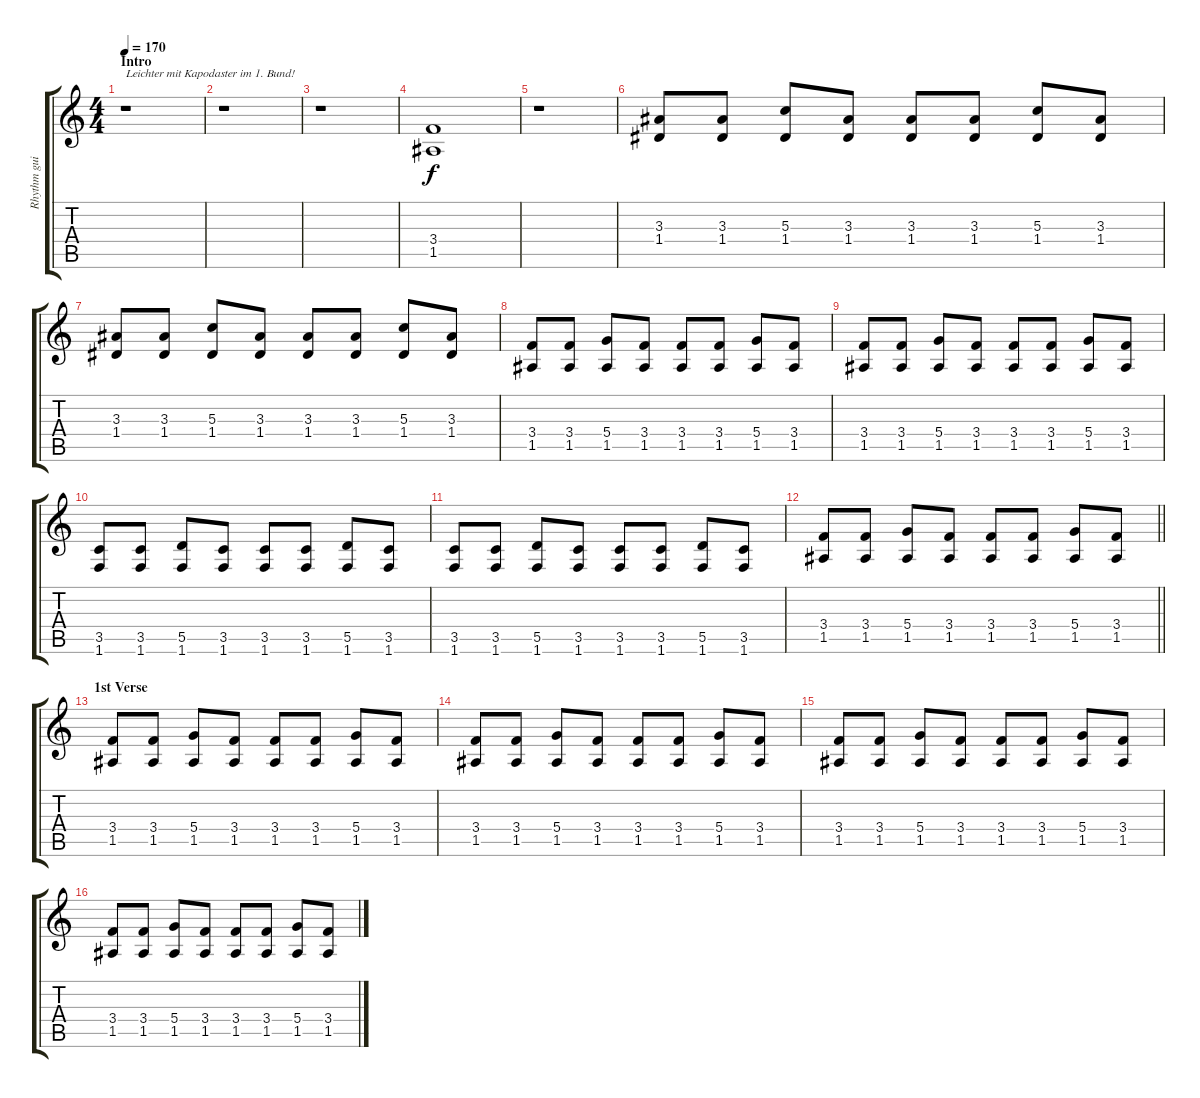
\track ("Rhythm guitar" "Rhythm gui") {instrument overdrivenguitar}
\staff {score tabs}
\tuning (E4 B3 G3 D3 A2 E2) {hide}
\ts (4 4)
\section ("" "Intro")
\tempo 170
\clef g2
\ks c
r.1{txt "Leichter mit Kapodaster im 1. Bund!" dy f instrument overdrivenguitar} |
r.1 |
r.1 |
(3.4 1.5).1 |
r.1 |
(3.3 1.4).8 (3.3 1.4).8 (5.3 1.4).8 (3.3 1.4).8 (3.3 1.4).8 (3.3 1.4).8 (5.3 1.4).8 (3.3 1.4).8 |
(3.3 1.4).8 (3.3 1.4).8 (5.3 1.4).8 (3.3 1.4).8 (3.3 1.4).8 (3.3 1.4).8 (5.3 1.4).8 (3.3 1.4).8 |
(3.4 1.5).8 (3.4 1.5).8 (5.4 1.5).8 (3.4 1.5).8 (3.4 1.5).8 (3.4 1.5).8 (5.4 1.5).8 (3.4 1.5).8 |
(3.4 1.5).8 (3.4 1.5).8 (5.4 1.5).8 (3.4 1.5).8 (3.4 1.5).8 (3.4 1.5).8 (5.4 1.5).8 (3.4 1.5).8 |
(3.5 1.6).8 (3.5 1.6).8 (5.5 1.6).8 (3.5 1.6).8 (3.5 1.6).8 (3.5 1.6).8 (5.5 1.6).8 (3.5 1.6).8 |
(3.5 1.6).8 (3.5 1.6).8 (5.5 1.6).8 (3.5 1.6).8 (3.5 1.6).8 (3.5 1.6).8 (5.5 1.6).8 (3.5 1.6).8 |
\barLineRight lightlight
(3.4 1.5).8 (3.4 1.5).8 (5.4 1.5).8 (3.4 1.5).8 (3.4 1.5).8 (3.4 1.5).8 (5.4 1.5).8 (3.4 1.5).8 |
\section ("" "1st Verse")
(3.4 1.5).8 (3.4 1.5).8 (5.4 1.5).8 (3.4 1.5).8 (3.4 1.5).8 (3.4 1.5).8 (5.4 1.5).8 (3.4 1.5).8 |
(3.4 1.5).8 (3.4 1.5).8 (5.4 1.5).8 (3.4 1.5).8 (3.4 1.5).8 (3.4 1.5).8 (5.4 1.5).8 (3.4 1.5).8 |
(3.4 1.5).8 (3.4 1.5).8 (5.4 1.5).8 (3.4 1.5).8 (3.4 1.5).8 (3.4 1.5).8 (5.4 1.5).8 (3.4 1.5).8 |
(3.4 1.5).8 (3.4 1.5).8 (5.4 1.5).8 (3.4 1.5).8 (3.4 1.5).8 (3.4 1.5).8 (5.4 1.5).8 (3.4 1.5).8
